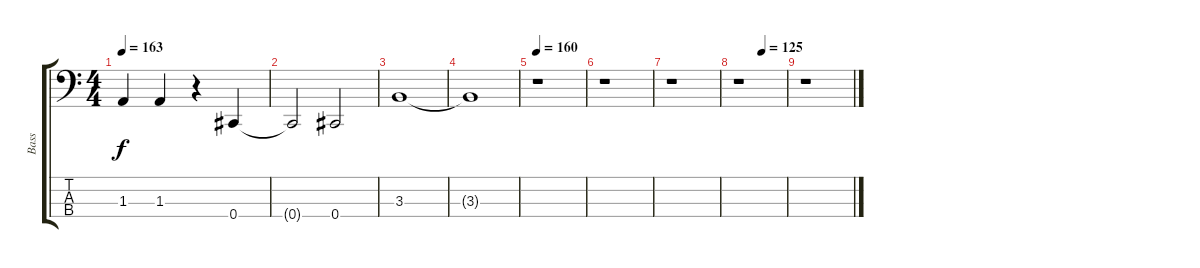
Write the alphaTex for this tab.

\track ("Bass" "Bass") {instrument electricbassfinger}
\staff {score tabs}
\tuning (Gb2 Db2 Ab1 Db1) {hide}
\ts (4 4)
\tempo 163
\clef f4
\ks c
1.3.4{dy f} 1.3.4 r.4 0.4.4 |
0.4{t}.2 0.4.2 |
3.3.1 |
3.3{t}.1 |
\tempo 160
r.1 |
r.1 |
r.1 |
\tempo (125 0.5)
r.1 |
r.1
